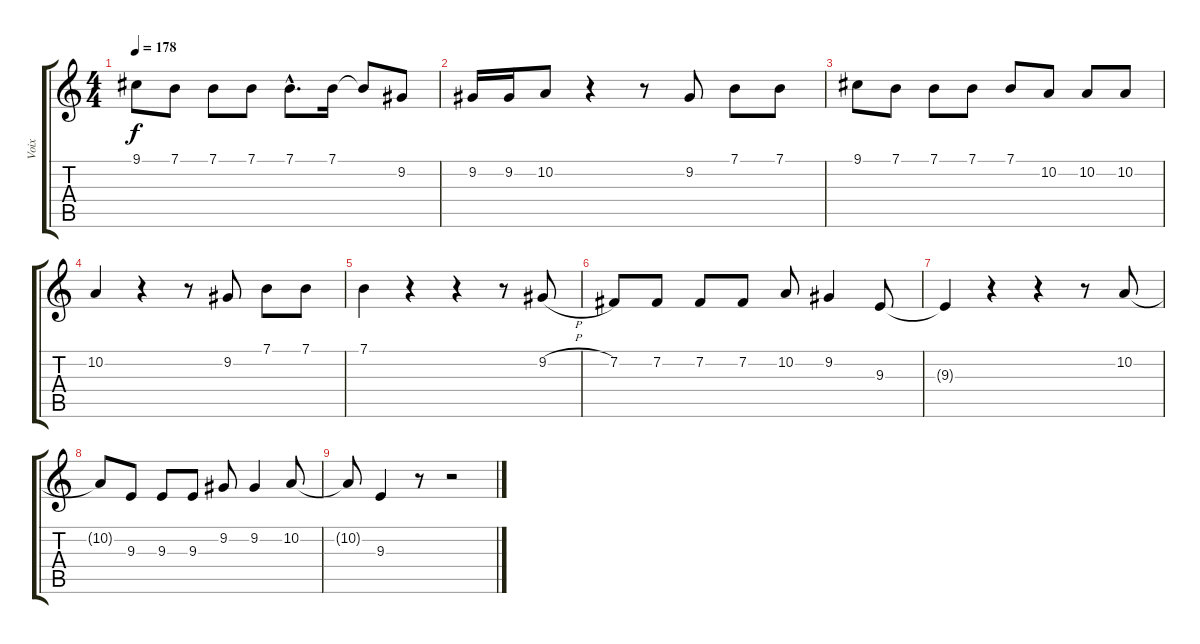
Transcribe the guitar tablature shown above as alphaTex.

\track ("Voix" "Voix") {instrument accordion}
\staff {score tabs}
\tuning (E4 B3 G3 D3 A2 E2) {hide}
\ts (4 4)
\tempo 178
\clef g2
\ks c
9.1.8{dy f} 7.1.8 7.1.8 7.1.8 7.1{hac}.8{d} 7.1.16 7.1{t}.8 9.2.8 |
9.2.16 9.2.16 10.2.8 r.4 r.8 9.2.8 7.1.8 7.1.8 |
9.1.8 7.1.8 7.1.8 7.1.8 7.1.8 10.2.8 10.2.8 10.2.8 |
10.2.4 r.4 r.8 9.2.8 7.1.8 7.1.8 |
7.1.4 r.4 r.4 r.8 9.2{h}.8 |
7.2.8 7.2.8 7.2.8 7.2.8 10.2.8 9.2.4 9.3.8 |
9.3{t}.4 r.4 r.4 r.8 10.2.8 |
10.2{t}.8 9.3.8 9.3.8 9.3.8 9.2.8 9.2.4 10.2.8 |
10.2{t}.8 9.3.4 r.8 r.2
